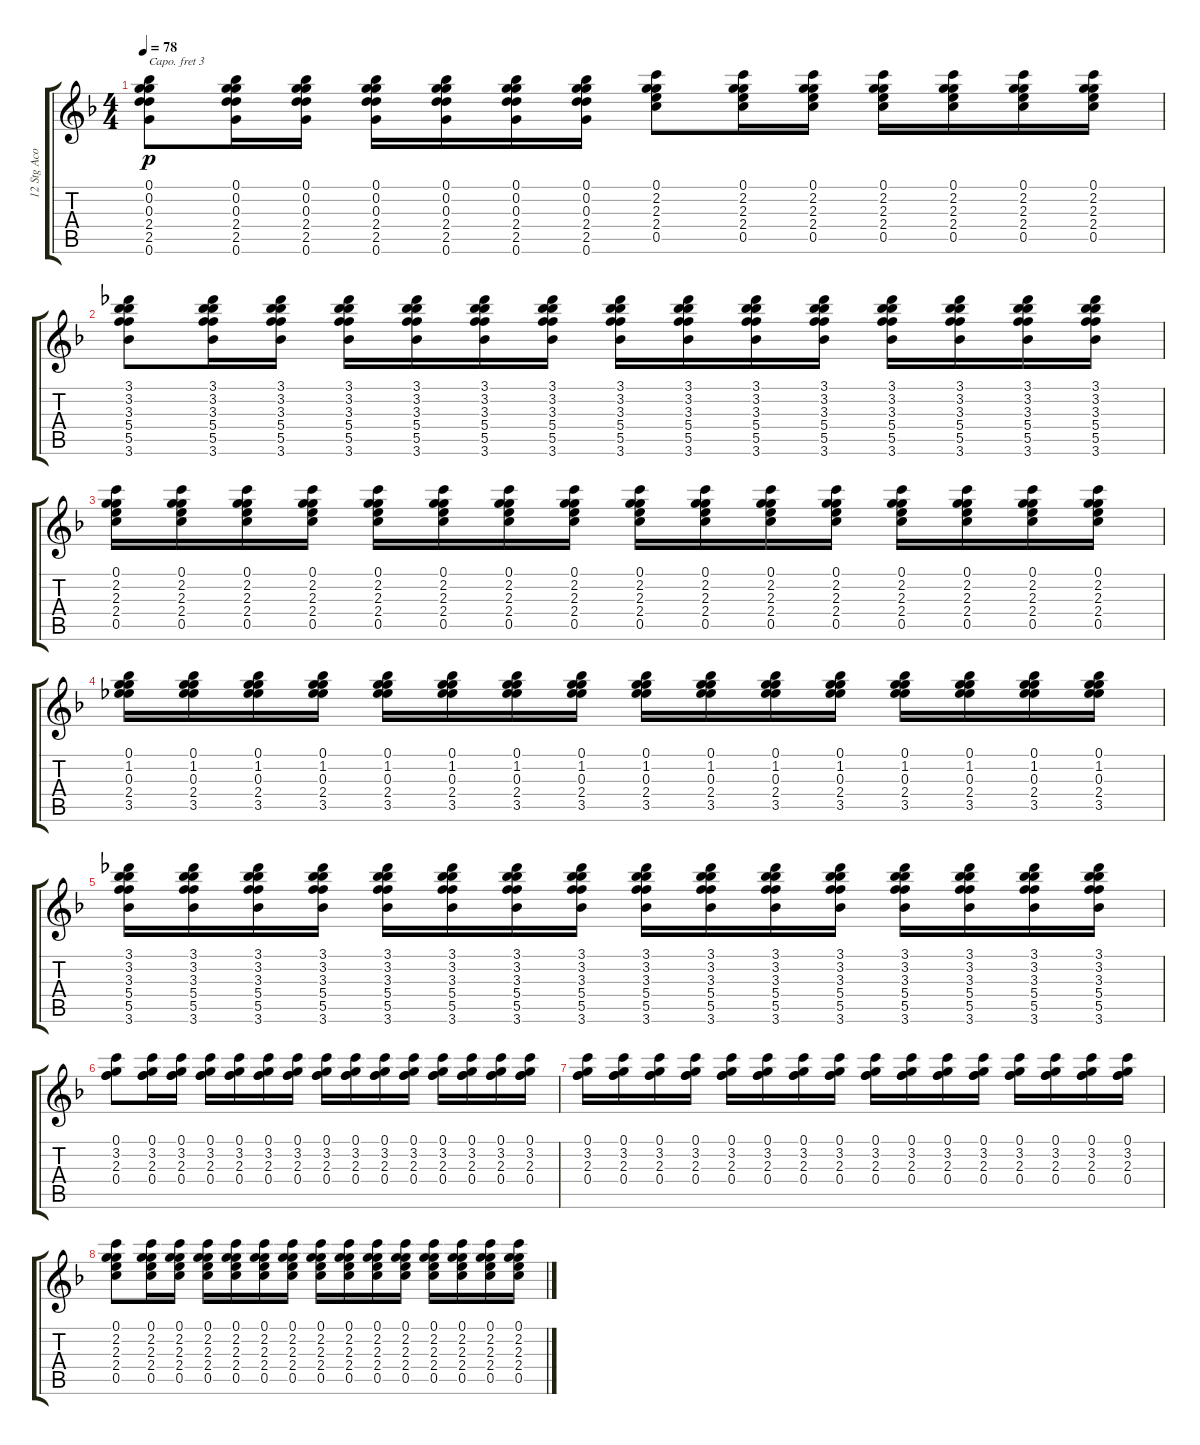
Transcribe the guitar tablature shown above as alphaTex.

\track ("12 Stg Acoustic Gtr.(steel) Capo 3rd Fre" "12 Stg Aco") {instrument acousticguitarsteel}
\staff {score tabs}
\capo 3
\tuning (E4 B3 G4 D4 A3 E3) {hide}
\ts (4 4)
\tempo 78
\clef g2
\ks f
(0.1 0.2 0.3 2.4 2.5 0.6).8{dy p} (0.1 0.2 0.3 2.4 2.5 0.6).16 (0.1 0.2 0.3 2.4 2.5 0.6).16 (0.1 0.2 0.3 2.4 2.5 0.6).16 (0.1 0.2 0.3 2.4 2.5 0.6).16 (0.1 0.2 0.3 2.4 2.5 0.6).16 (0.1 0.2 0.3 2.4 2.5 0.6).16 (0.1 2.2 2.3 2.4 0.5).8 (0.1 2.2 2.3 2.4 0.5).16 (0.1 2.2 2.3 2.4 0.5).16 (0.1 2.2 2.3 2.4 0.5).16 (0.1 2.2 2.3 2.4 0.5).16 (0.1 2.2 2.3 2.4 0.5).16 (0.1 2.2 2.3 2.4 0.5).16 |
(3.1 3.2 3.3 5.4 5.5 3.6).8 (3.1 3.2 3.3 5.4 5.5 3.6).16 (3.1 3.2 3.3 5.4 5.5 3.6).16 (3.1 3.2 3.3 5.4 5.5 3.6).16 (3.1 3.2 3.3 5.4 5.5 3.6).16 (3.1 3.2 3.3 5.4 5.5 3.6).16 (3.1 3.2 3.3 5.4 5.5 3.6).16 (3.1 3.2 3.3 5.4 5.5 3.6).16 (3.1 3.2 3.3 5.4 5.5 3.6).16 (3.1 3.2 3.3 5.4 5.5 3.6).16 (3.1 3.2 3.3 5.4 5.5 3.6).16 (3.1 3.2 3.3 5.4 5.5 3.6).16 (3.1 3.2 3.3 5.4 5.5 3.6).16 (3.1 3.2 3.3 5.4 5.5 3.6).16 (3.1 3.2 3.3 5.4 5.5 3.6).16 |
(0.1 2.2 2.3 2.4 0.5).16 (0.1 2.2 2.3 2.4 0.5).16 (0.1 2.2 2.3 2.4 0.5).16 (0.1 2.2 2.3 2.4 0.5).16 (0.1 2.2 2.3 2.4 0.5).16 (0.1 2.2 2.3 2.4 0.5).16 (0.1 2.2 2.3 2.4 0.5).16 (0.1 2.2 2.3 2.4 0.5).16 (0.1 2.2 2.3 2.4 0.5).16 (0.1 2.2 2.3 2.4 0.5).16 (0.1 2.2 2.3 2.4 0.5).16 (0.1 2.2 2.3 2.4 0.5).16 (0.1 2.2 2.3 2.4 0.5).16 (0.1 2.2 2.3 2.4 0.5).16 (0.1 2.2 2.3 2.4 0.5).16 (0.1 2.2 2.3 2.4 0.5).16 |
(0.1 1.2 0.3 2.4 3.5).16 (0.1 1.2 0.3 2.4 3.5).16 (0.1 1.2 0.3 2.4 3.5).16 (0.1 1.2 0.3 2.4 3.5).16 (0.1 1.2 0.3 2.4 3.5).16 (0.1 1.2 0.3 2.4 3.5).16 (0.1 1.2 0.3 2.4 3.5).16 (0.1 1.2 0.3 2.4 3.5).16 (0.1 1.2 0.3 2.4 3.5).16 (0.1 1.2 0.3 2.4 3.5).16 (0.1 1.2 0.3 2.4 3.5).16 (0.1 1.2 0.3 2.4 3.5).16 (0.1 1.2 0.3 2.4 3.5).16 (0.1 1.2 0.3 2.4 3.5).16 (0.1 1.2 0.3 2.4 3.5).16 (0.1 1.2 0.3 2.4 3.5).16 |
(3.1 3.2 3.3 5.4 5.5 3.6).16 (3.1 3.2 3.3 5.4 5.5 3.6).16 (3.1 3.2 3.3 5.4 5.5 3.6).16 (3.1 3.2 3.3 5.4 5.5 3.6).16 (3.1 3.2 3.3 5.4 5.5 3.6).16 (3.1 3.2 3.3 5.4 5.5 3.6).16 (3.1 3.2 3.3 5.4 5.5 3.6).16 (3.1 3.2 3.3 5.4 5.5 3.6).16 (3.1 3.2 3.3 5.4 5.5 3.6).16 (3.1 3.2 3.3 5.4 5.5 3.6).16 (3.1 3.2 3.3 5.4 5.5 3.6).16 (3.1 3.2 3.3 5.4 5.5 3.6).16 (3.1 3.2 3.3 5.4 5.5 3.6).16 (3.1 3.2 3.3 5.4 5.5 3.6).16 (3.1 3.2 3.3 5.4 5.5 3.6).16 (3.1 3.2 3.3 5.4 5.5 3.6).16 |
(0.1 3.2 2.3 0.4).8 (0.1 3.2 2.3 0.4).16 (0.1 3.2 2.3 0.4).16 (0.1 3.2 2.3 0.4).16 (0.1 3.2 2.3 0.4).16 (0.1 3.2 2.3 0.4).16 (0.1 3.2 2.3 0.4).16 (0.1 3.2 2.3 0.4).16 (0.1 3.2 2.3 0.4).16 (0.1 3.2 2.3 0.4).16 (0.1 3.2 2.3 0.4).16 (0.1 3.2 2.3 0.4).16 (0.1 3.2 2.3 0.4).16 (0.1 3.2 2.3 0.4).16 (0.1 3.2 2.3 0.4).16 |
(0.1 3.2 2.3 0.4).16 (0.1 3.2 2.3 0.4).16 (0.1 3.2 2.3 0.4).16 (0.1 3.2 2.3 0.4).16 (0.1 3.2 2.3 0.4).16 (0.1 3.2 2.3 0.4).16 (0.1 3.2 2.3 0.4).16 (0.1 3.2 2.3 0.4).16 (0.1 3.2 2.3 0.4).16 (0.1 3.2 2.3 0.4).16 (0.1 3.2 2.3 0.4).16 (0.1 3.2 2.3 0.4).16 (0.1 3.2 2.3 0.4).16 (0.1 3.2 2.3 0.4).16 (0.1 3.2 2.3 0.4).16 (0.1 3.2 2.3 0.4).16 |
(0.1 2.2 2.3 2.4 0.5).8 (0.1 2.2 2.3 2.4 0.5).16 (0.1 2.2 2.3 2.4 0.5).16 (0.1 2.2 2.3 2.4 0.5).16 (0.1 2.2 2.3 2.4 0.5).16 (0.1 2.2 2.3 2.4 0.5).16 (0.1 2.2 2.3 2.4 0.5).16 (0.1 2.2 2.3 2.4 0.5).16 (0.1 2.2 2.3 2.4 0.5).16 (0.1 2.2 2.3 2.4 0.5).16 (0.1 2.2 2.3 2.4 0.5).16 (0.1 2.2 2.3 2.4 0.5).16 (0.1 2.2 2.3 2.4 0.5).16 (0.1 2.2 2.3 2.4 0.5).16 (0.1 2.2 2.3 2.4 0.5).16
